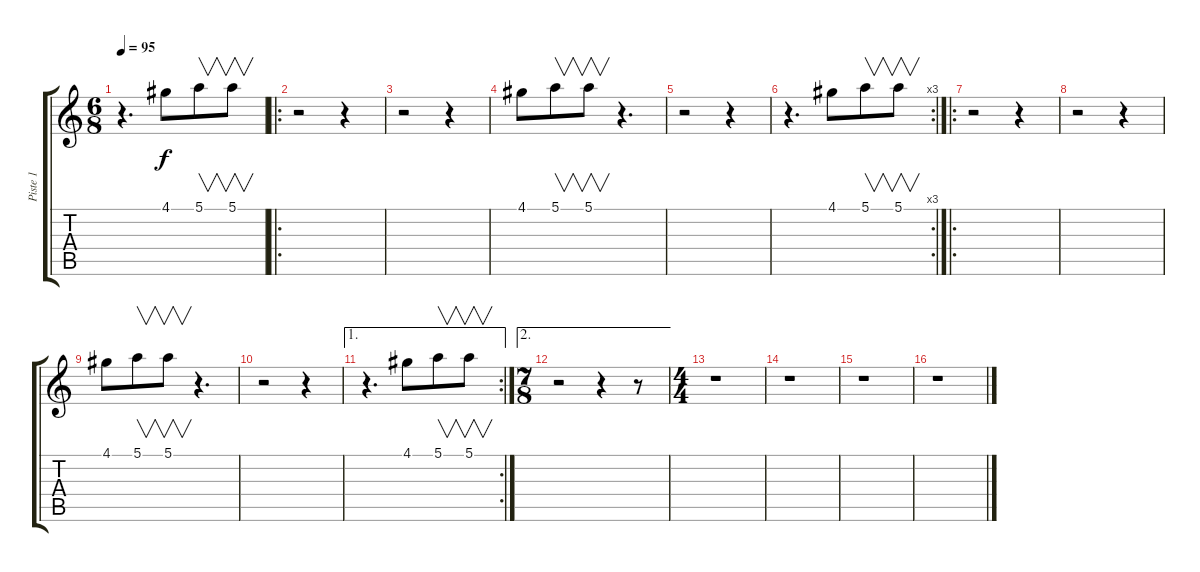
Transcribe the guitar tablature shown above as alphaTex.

\track ("Piste 1" "Piste 1") {instrument acousticguitarsteel}
\staff {score tabs}
\tuning (E4 B3 G3 D3 A2 E2) {hide}
\ts (6 8)
\tempo 95
\clef g2
\ks c
r.4{d dy f instrument acousticguitarsteel} 4.1.8 5.1.8{v} 5.1.8{v} |
\ro
r.2 r.4 |
r.2 r.4 |
4.1.8 5.1.8{v} 5.1.8{v} r.4{d} |
r.2 r.4 |
\rc 3
r.4{d} 4.1.8 5.1.8{v} 5.1.8{v} |
\ro
r.2 r.4 |
r.2 r.4 |
4.1.8 5.1.8{v} 5.1.8{v} r.4{d} |
r.2 r.4 |
\ae 1
\rc 2
r.4{d} 4.1.8 5.1.8{v} 5.1.8{v} |
\ae 2
\ts (7 8)
r.2 r.4 r.8 |
\ts (4 4)
r.1 |
r.1 |
r.1 |
r.1
